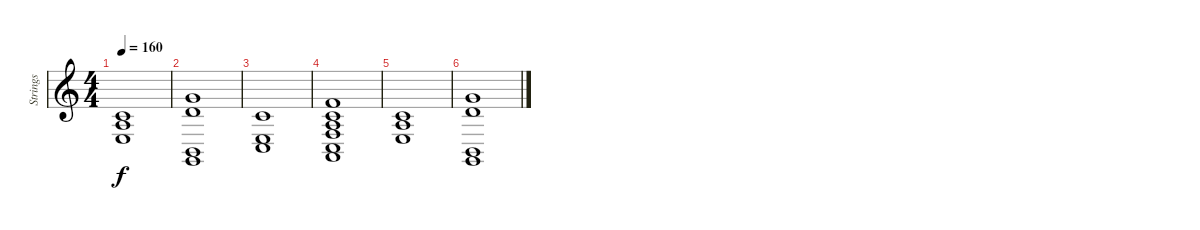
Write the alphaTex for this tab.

\track ("Strings" "Strings") {instrument stringensemble1}
\staff {score}
\tuning (E4 B3 G3 D3 A2 E2) {hide}
\ts (4 4)
\tempo 160
\clef g2
\ks c
(1.2 2.3 2.4).1{dy f} |
(3.1 3.2 2.5 3.6).1 |
(1.2 2.4 3.5).1 |
(1.1 1.2 2.3 3.4 3.5 5.6).1 |
(1.2 2.3 2.4).1 |
(3.1 3.2 2.5 3.6).1
